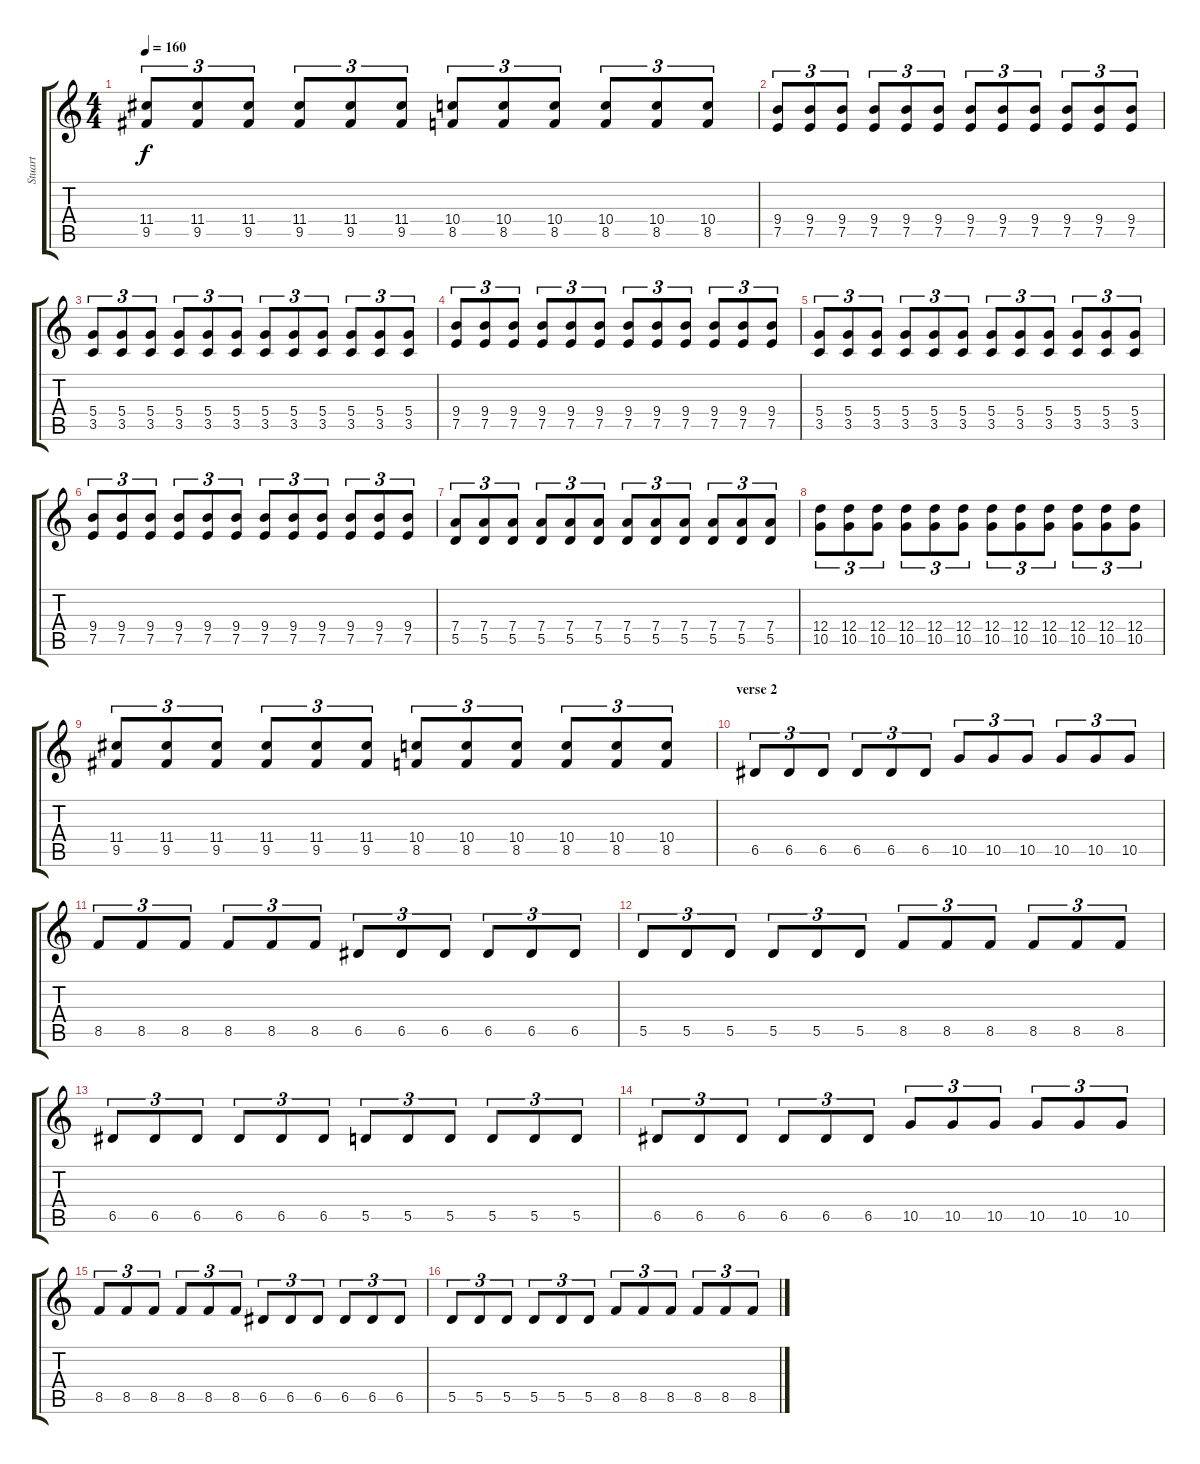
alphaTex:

\track ("Stuart" "Stuart") {instrument distortionguitar}
\staff {score tabs}
\tuning (E4 B3 G3 D3 A2 E2) {hide}
\ts (4 4)
\tempo 160
\clef g2
\ks c
(11.4 9.5).8{tu (3 2) dy f} (11.4 9.5).8{tu (3 2)} (11.4 9.5).8{tu (3 2)} (11.4 9.5).8{tu (3 2)} (11.4 9.5).8{tu (3 2)} (11.4 9.5).8{tu (3 2)} (10.4 8.5).8{tu (3 2)} (10.4 8.5).8{tu (3 2)} (10.4 8.5).8{tu (3 2)} (10.4 8.5).8{tu (3 2)} (10.4 8.5).8{tu (3 2)} (10.4 8.5).8{tu (3 2)} |
(9.4 7.5).8{tu (3 2)} (9.4 7.5).8{tu (3 2)} (9.4 7.5).8{tu (3 2)} (9.4 7.5).8{tu (3 2)} (9.4 7.5).8{tu (3 2)} (9.4 7.5).8{tu (3 2)} (9.4 7.5).8{tu (3 2)} (9.4 7.5).8{tu (3 2)} (9.4 7.5).8{tu (3 2)} (9.4 7.5).8{tu (3 2)} (9.4 7.5).8{tu (3 2)} (9.4 7.5).8{tu (3 2)} |
(5.4 3.5).8{tu (3 2)} (5.4 3.5).8{tu (3 2)} (5.4 3.5).8{tu (3 2)} (5.4 3.5).8{tu (3 2)} (5.4 3.5).8{tu (3 2)} (5.4 3.5).8{tu (3 2)} (5.4 3.5).8{tu (3 2)} (5.4 3.5).8{tu (3 2)} (5.4 3.5).8{tu (3 2)} (5.4 3.5).8{tu (3 2)} (5.4 3.5).8{tu (3 2)} (5.4 3.5).8{tu (3 2)} |
(9.4 7.5).8{tu (3 2)} (9.4 7.5).8{tu (3 2)} (9.4 7.5).8{tu (3 2)} (9.4 7.5).8{tu (3 2)} (9.4 7.5).8{tu (3 2)} (9.4 7.5).8{tu (3 2)} (9.4 7.5).8{tu (3 2)} (9.4 7.5).8{tu (3 2)} (9.4 7.5).8{tu (3 2)} (9.4 7.5).8{tu (3 2)} (9.4 7.5).8{tu (3 2)} (9.4 7.5).8{tu (3 2)} |
(5.4 3.5).8{tu (3 2)} (5.4 3.5).8{tu (3 2)} (5.4 3.5).8{tu (3 2)} (5.4 3.5).8{tu (3 2)} (5.4 3.5).8{tu (3 2)} (5.4 3.5).8{tu (3 2)} (5.4 3.5).8{tu (3 2)} (5.4 3.5).8{tu (3 2)} (5.4 3.5).8{tu (3 2)} (5.4 3.5).8{tu (3 2)} (5.4 3.5).8{tu (3 2)} (5.4 3.5).8{tu (3 2)} |
(9.4 7.5).8{tu (3 2)} (9.4 7.5).8{tu (3 2)} (9.4 7.5).8{tu (3 2)} (9.4 7.5).8{tu (3 2)} (9.4 7.5).8{tu (3 2)} (9.4 7.5).8{tu (3 2)} (9.4 7.5).8{tu (3 2)} (9.4 7.5).8{tu (3 2)} (9.4 7.5).8{tu (3 2)} (9.4 7.5).8{tu (3 2)} (9.4 7.5).8{tu (3 2)} (9.4 7.5).8{tu (3 2)} |
(7.4 5.5).8{tu (3 2)} (7.4 5.5).8{tu (3 2)} (7.4 5.5).8{tu (3 2)} (7.4 5.5).8{tu (3 2)} (7.4 5.5).8{tu (3 2)} (7.4 5.5).8{tu (3 2)} (7.4 5.5).8{tu (3 2)} (7.4 5.5).8{tu (3 2)} (7.4 5.5).8{tu (3 2)} (7.4 5.5).8{tu (3 2)} (7.4 5.5).8{tu (3 2)} (7.4 5.5).8{tu (3 2)} |
(12.4 10.5).8{tu (3 2)} (12.4 10.5).8{tu (3 2)} (12.4 10.5).8{tu (3 2)} (12.4 10.5).8{tu (3 2)} (12.4 10.5).8{tu (3 2)} (12.4 10.5).8{tu (3 2)} (12.4 10.5).8{tu (3 2)} (12.4 10.5).8{tu (3 2)} (12.4 10.5).8{tu (3 2)} (12.4 10.5).8{tu (3 2)} (12.4 10.5).8{tu (3 2)} (12.4 10.5).8{tu (3 2)} |
(11.4 9.5).8{tu (3 2)} (11.4 9.5).8{tu (3 2)} (11.4 9.5).8{tu (3 2)} (11.4 9.5).8{tu (3 2)} (11.4 9.5).8{tu (3 2)} (11.4 9.5).8{tu (3 2)} (10.4 8.5).8{tu (3 2)} (10.4 8.5).8{tu (3 2)} (10.4 8.5).8{tu (3 2)} (10.4 8.5).8{tu (3 2)} (10.4 8.5).8{tu (3 2)} (10.4 8.5).8{tu (3 2)} |
\section ("" "verse 2")
6.5.8{tu (3 2)} 6.5.8{tu (3 2)} 6.5.8{tu (3 2)} 6.5.8{tu (3 2)} 6.5.8{tu (3 2)} 6.5.8{tu (3 2)} 10.5.8{tu (3 2)} 10.5.8{tu (3 2)} 10.5.8{tu (3 2)} 10.5.8{tu (3 2)} 10.5.8{tu (3 2)} 10.5.8{tu (3 2)} |
8.5.8{tu (3 2)} 8.5.8{tu (3 2)} 8.5.8{tu (3 2)} 8.5.8{tu (3 2)} 8.5.8{tu (3 2)} 8.5.8{tu (3 2)} 6.5.8{tu (3 2)} 6.5.8{tu (3 2)} 6.5.8{tu (3 2)} 6.5.8{tu (3 2)} 6.5.8{tu (3 2)} 6.5.8{tu (3 2)} |
5.5.8{tu (3 2)} 5.5.8{tu (3 2)} 5.5.8{tu (3 2)} 5.5.8{tu (3 2)} 5.5.8{tu (3 2)} 5.5.8{tu (3 2)} 8.5.8{tu (3 2)} 8.5.8{tu (3 2)} 8.5.8{tu (3 2)} 8.5.8{tu (3 2)} 8.5.8{tu (3 2)} 8.5.8{tu (3 2)} |
6.5.8{tu (3 2)} 6.5.8{tu (3 2)} 6.5.8{tu (3 2)} 6.5.8{tu (3 2)} 6.5.8{tu (3 2)} 6.5.8{tu (3 2)} 5.5.8{tu (3 2)} 5.5.8{tu (3 2)} 5.5.8{tu (3 2)} 5.5.8{tu (3 2)} 5.5.8{tu (3 2)} 5.5.8{tu (3 2)} |
6.5.8{tu (3 2)} 6.5.8{tu (3 2)} 6.5.8{tu (3 2)} 6.5.8{tu (3 2)} 6.5.8{tu (3 2)} 6.5.8{tu (3 2)} 10.5.8{tu (3 2)} 10.5.8{tu (3 2)} 10.5.8{tu (3 2)} 10.5.8{tu (3 2)} 10.5.8{tu (3 2)} 10.5.8{tu (3 2)} |
8.5.8{tu (3 2)} 8.5.8{tu (3 2)} 8.5.8{tu (3 2)} 8.5.8{tu (3 2)} 8.5.8{tu (3 2)} 8.5.8{tu (3 2)} 6.5.8{tu (3 2)} 6.5.8{tu (3 2)} 6.5.8{tu (3 2)} 6.5.8{tu (3 2)} 6.5.8{tu (3 2)} 6.5.8{tu (3 2)} |
5.5.8{tu (3 2)} 5.5.8{tu (3 2)} 5.5.8{tu (3 2)} 5.5.8{tu (3 2)} 5.5.8{tu (3 2)} 5.5.8{tu (3 2)} 8.5.8{tu (3 2)} 8.5.8{tu (3 2)} 8.5.8{tu (3 2)} 8.5.8{tu (3 2)} 8.5.8{tu (3 2)} 8.5.8{tu (3 2)}
